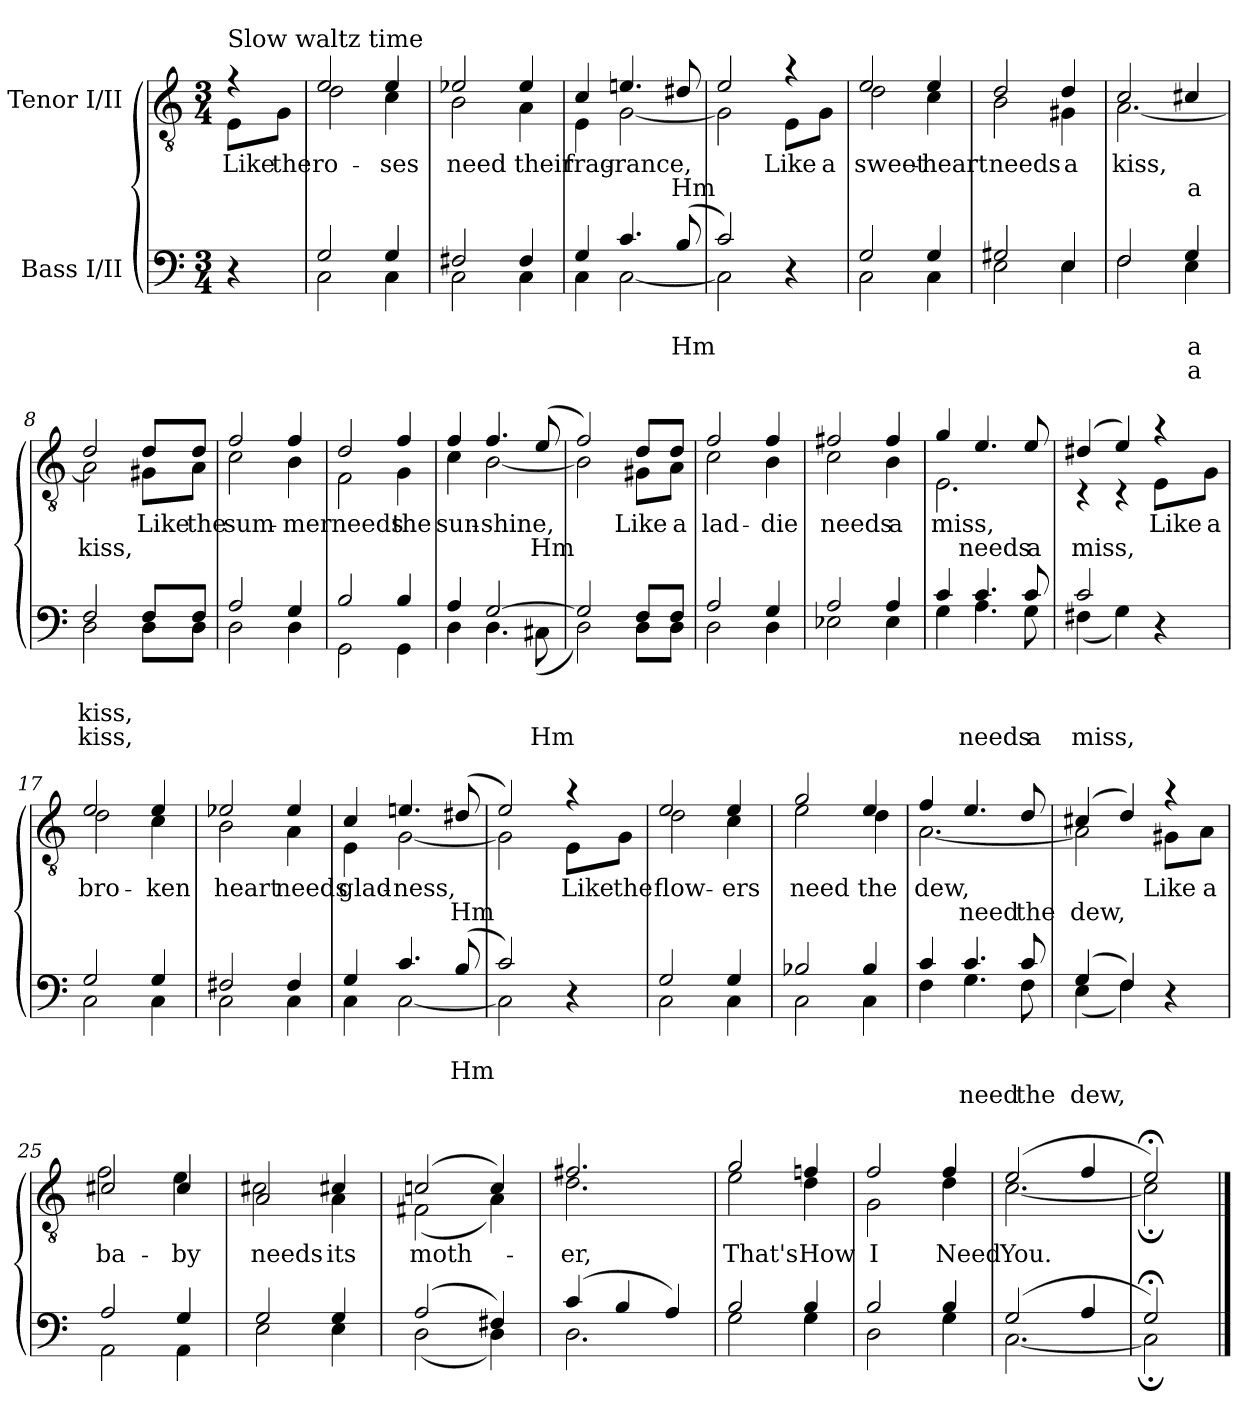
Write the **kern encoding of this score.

**kern	**text	**text	**text	**kern	**text	**text
*part2	*part2	*part2	*part2	*part1	*part1	*part1
*staff2	*staff2	*staff2	*staff2	*staff1	*staff1	*staff1
*I"Bass I/II	*	*	*	*I"Tenor I/II	*	*
*clefF4	*	*	*	*clefGv2	*	*
*k[]	*	*	*	*k[]	*	*
*C:	*	*	*	*C:	*	*
*M3/4	*	*	*	*M3/4	*	*
=	=	=	=	=	=	=
*	*	*	*	*^	*	*
!	!	!	!	!LO:TX:a:t=Slow waltz time	!	!	!
4r	.	.	.	4rf	8E\L	Like	.
.	.	.	.	.	8G\J	the	.
=1	=1	=1	=1	=1	=1	=1	=1
*^	*	*	*	*	*	*	*
2G/	2C\	.	.	.	2e/	2d\	ro-	.
4G/	4C\	.	.	.	4e/	4c\	-ses	.
=2	=2	=2	=2	=2	=2	=2	=2	=2
2F#X/	2C\	.	.	.	2e-X/	2B\	need	.
4F#/	4C\	.	.	.	4e-/	4A\	their	.
=3	=3	=3	=3	=3	=3	=3	=3	=3
4G/	4C\	.	.	.	4c/	4E\	frag-	.
4.c/	[<2C\	.	.	.	4.en/	[<2G\	-rance,	.
(8B/	.	.	Hm	.	8d#X/	.	.	Hm
=4	=4	=4	=4	=4	=4	=4	=4	=4
2c/)	2C\]	.	.	.	2e/	2G\]	.	.
4r	4ryy	.	.	.	4ra	8E\L	Like	.
.	.	.	.	.	.	8G\J	a	.
=5	=5	=5	=5	=5	=5	=5	=5	=5
2G/	2C\	.	.	.	2e/	2d\	sweet-	.
4G/	4C\	.	.	.	4e/	4c\	-heart	.
=6	=6	=6	=6	=6	=6	=6	=6	=6
2G#X/	2E\	.	.	.	2d/	2B\	needs	.
4E/	4E\	.	.	.	4d/	4G#X\	a	.
!!LO:LB:g=z	!!
=7	=7	=7	=7	=7	=7	=7	=7	=7
2F/	2F\	.	.	.	2c/	[<2.A\	kiss,	.
4G/	4E\	.	a	a	4c#X/	.	.	a
=8	=8	=8	=8	=8	=8	=8	=8	=8
2F/	2D\	.	kiss,	kiss,	2d/	2A\]	.	kiss,
8F/L	8D\L	.	.	.	8d/L	8G#X\L	Like	.
8F/J	8D\J	.	.	.	8d/J	8A\J	the	.
=9	=9	=9	=9	=9	=9	=9	=9	=9
2A/	2D\	.	.	.	2f/	2c\	sum-	.
4G/	4D\	.	.	.	4f/	4B\	-mer	.
=10	=10	=10	=10	=10	=10	=10	=10	=10
2B/	2GG\	.	.	.	2d/	2F\	needs	.
4B/	4GG\	.	.	.	4f/	4G\	the	.
=11	=11	=11	=11	=11	=11	=11	=11	=11
4A/	4D\	.	.	.	4f/	4c\	sun-	.
[>2G/	4.D\	.	.	.	4.f/	[<2B\	-shine,	.
.	(8C#X\	.	.	Hm	(8e/	.	.	Hm
=12	=12	=12	=12	=12	=12	=12	=12	=12
2G/]	2D\)	.	.	.	2f/)	2B\]	.	.
8F/L	8D\L	.	.	.	8d/L	8G#X\L	Like	.
8F/J	8D\J	.	.	.	8d/J	8A\J	a	.
!!LO:LB:g=z	!!
=13	=13	=13	=13	=13	=13	=13	=13	=13
2A/	2D\	.	.	.	2f/	2c\	lad-	.
4G/	4D\	.	.	.	4f/	4B\	-die	.
=14	=14	=14	=14	=14	=14	=14	=14	=14
2A/	2E-X\	.	.	.	2f#X/	2c\	needs	.
4A/	4E-\	.	.	.	4f#/	4B\	a	.
=15	=15	=15	=15	=15	=15	=15	=15	=15
4c/	4G\	.	.	.	4g/	2.E\	miss,	.
4.c/	4.A\	.	.	needs	4.e/	.	.	needs
8c/	8G\	.	.	a	8e/	.	.	a
=16	=16	=16	=16	=16	=16	=16	=16	=16
2c/	(4F#X\	.	.	miss,	(4d#X/	4rC	.	miss,
.	4G\)	.	.	.	4e/)	4rC	.	.
4r	4ryy	.	.	.	4ra	8E\L	Like	.
.	.	.	.	.	.	8G\J	a	.
=17	=17	=17	=17	=17	=17	=17	=17	=17
2G/	2C\	.	.	.	2e/	2d\	bro-	.
4G/	4C\	.	.	.	4e/	4c\	-ken	.
=18	=18	=18	=18	=18	=18	=18	=18	=18
2F#X/	2C\	.	.	.	2e-X/	2B\	heart	.
4F#/	4C\	.	.	.	4e-/	4A\	needs	.
!!LO:LB:g=z	!!
=19	=19	=19	=19	=19	=19	=19	=19	=19
4G/	4C\	.	.	.	4c/	4E\	glad-	.
4.c/	[<2C\	.	.	.	4.en/	[<2G\	-ness,	.
(8B/	.	.	Hm	.	(8d#X/	.	.	Hm
=20	=20	=20	=20	=20	=20	=20	=20	=20
2c/)	2C\]	.	.	.	2e/)	2G\]	.	.
4r	4ryy	.	.	.	4ra	8E\L	Like	.
.	.	.	.	.	.	8G\J	the	.
=21	=21	=21	=21	=21	=21	=21	=21	=21
2G/	2C\	.	.	.	2e/	2d\	flow-	.
4G/	4C\	.	.	.	4e/	4c\	-ers	.
=22	=22	=22	=22	=22	=22	=22	=22	=22
2B-X/	2C\	.	.	.	2g/	2e\	need	.
4B-/	4C\	.	.	.	4e/	4d\	the	.
=23	=23	=23	=23	=23	=23	=23	=23	=23
4c/	4F\	.	.	.	4f/	[<2.A\	dew,	.
4.c/	4.G\	.	.	need	4.e/	.	.	need
8c/	8F\	.	.	the	8d/	.	.	the
=24	=24	=24	=24	=24	=24	=24	=24	=24
(4G/	(4E\	.	.	dew,	(4c#X/	2A\]	.	dew,
4F/)	4F\)	.	.	.	4d/)	.	.	.
4r	4ryy	.	.	.	4ra	8G#X\L	Like	.
.	.	.	.	.	.	8A\J	a	.
=25	=25	=25	=25	=25	=25	=25	=25	=25
2A/	2AA\	.	.	.	2c#X/	2f\	ba-	.
4G/	4AA\	.	.	.	4c#/	4e\	-by	.
!!LO:LB:g=z	!!
=26	=26	=26	=26	=26	=26	=26	=26	=26
2G/	2E\	.	.	.	2A/	2c#X\	needs	.
4G/	4E\	.	.	.	4c#X/	4A\	its	.
=27	=27	=27	=27	=27	=27	=27	=27	=27
(2A/	(2D\	.	.	.	(2cn/	(2F#X\	moth-	.
4F#X/)	4D\)	.	.	.	4c/)	4A\)	.	.
=28	=28	=28	=28	=28	=28	=28	=28	=28
(4c/	2.D\	.	.	.	2.f#X/	2.d\	-er,	.
4B/	.	.	.	.	.	.	.	.
4A/)	.	.	.	.	.	.	.	.
=29	=29	=29	=29	=29	=29	=29	=29	=29
2B/	2G\	.	.	.	2g/	2e\	That's	.
4B/	4G\	.	.	.	4fn/	4d\	How	.
=30	=30	=30	=30	=30	=30	=30	=30	=30
2B/	2D\	.	.	.	2f/	2G\	I	.
4B/	4G\	.	.	.	4f/	4d\	Need	.
=31	=31	=31	=31	=31	=31	=31	=31	=31
(2G/	[<2.C\	.	.	.	(2e/	[<2.c\	You.	.
4A/	.	.	.	.	4f/	.	.	.
=32	=32	=32	=32	=32	=32	=32	=32	=32
2G;</)	2C;\]	.	.	.	2e;</)	2c;\]	.	.
*v	*v	*	*	*	*	*	*	*
*	*	*	*	*v	*v	*	*
==	==	==	==	==	==	==
*-	*-	*-	*-	*-	*-	*-
